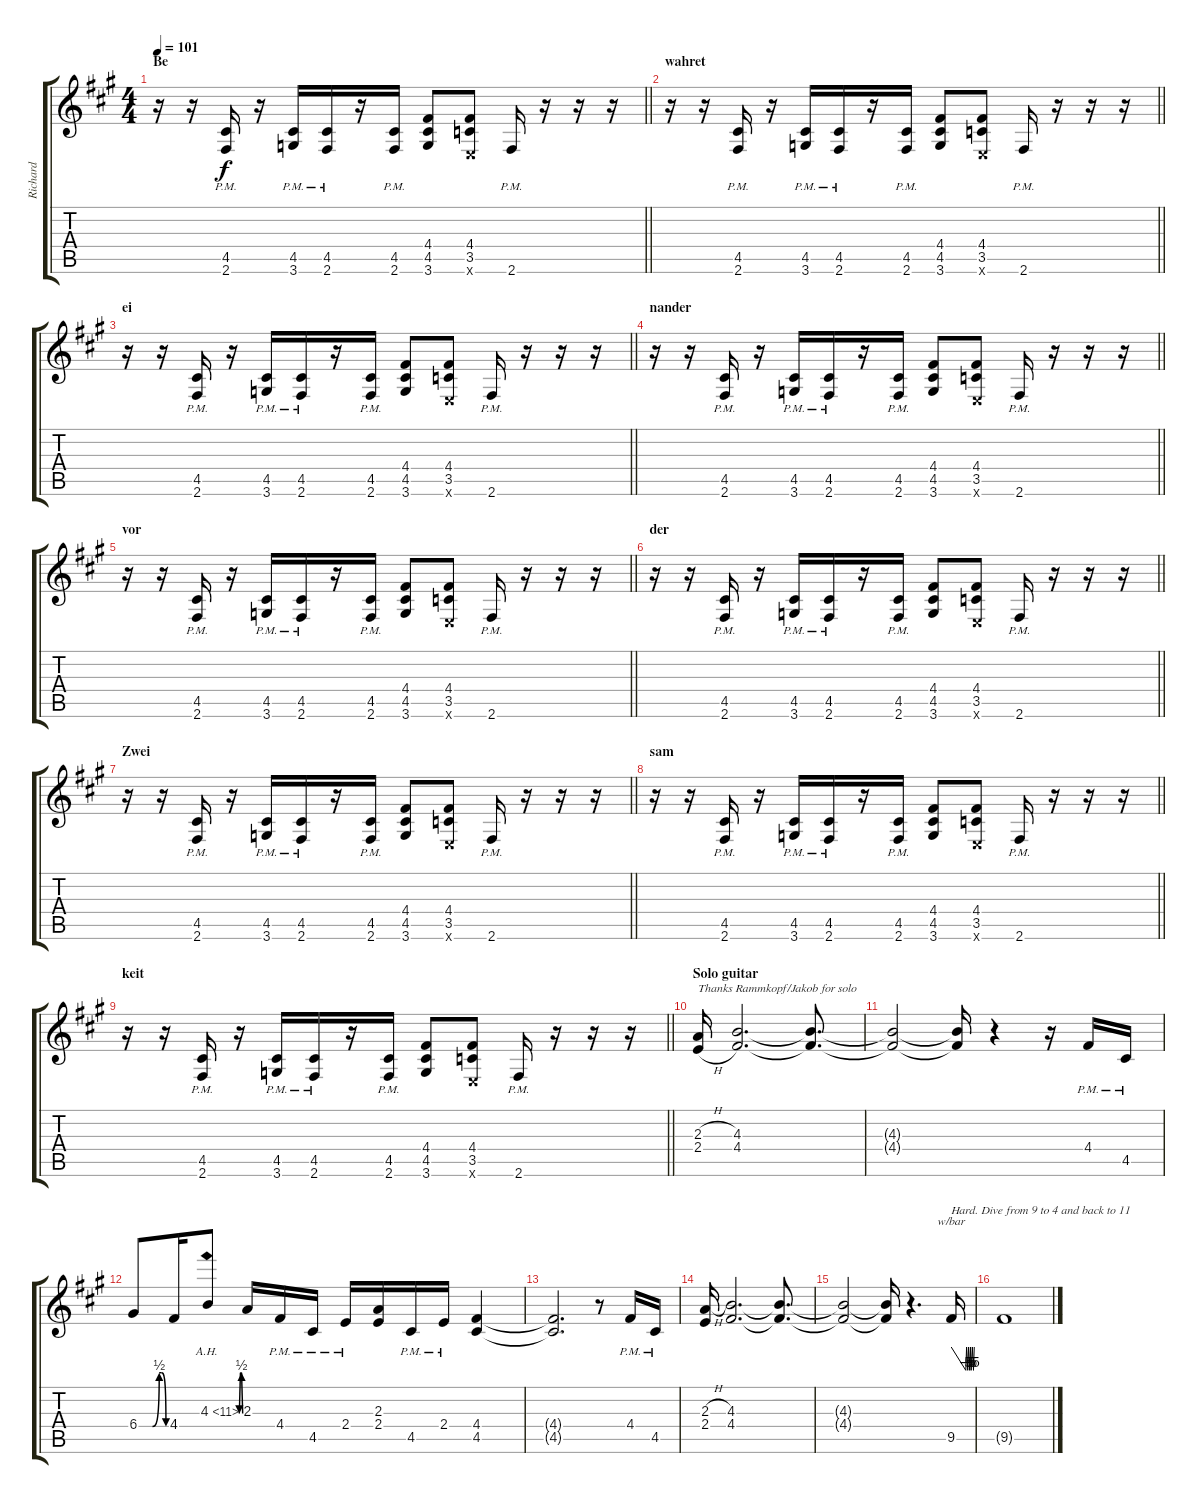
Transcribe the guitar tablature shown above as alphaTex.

\track ("Richard" "Richard") {instrument distortionguitar}
\staff {score tabs}
\tuning (E4 B3 G3 D3 A2 E2) {hide}
\ts (4 4)
\section ("" "Be")
\tempo 101
\clef g2
\barLineRight lightlight
\ks f#minor
r.16{dy f} r.16 (4.5{pm} 2.6{pm}).16 r.16 (4.5{pm} 3.6{pm}).16 (4.5{pm} 2.6{pm}).16 r.16 (4.5{pm} 2.6{pm}).16 (4.4 4.5 3.6).8 (4.4 3.5 0.6{x}).8 2.6{pm}.16 r.16 r.16 r.16 |
\section ("" "wahret")
\barLineRight lightlight
r.16 r.16 (4.5{pm} 2.6{pm}).16 r.16 (4.5{pm} 3.6{pm}).16 (4.5{pm} 2.6{pm}).16 r.16 (4.5{pm} 2.6{pm}).16 (4.4 4.5 3.6).8 (4.4 3.5 0.6{x}).8 2.6{pm}.16 r.16 r.16 r.16 |
\section ("" "ei")
\barLineRight lightlight
r.16 r.16 (4.5{pm} 2.6{pm}).16 r.16 (4.5{pm} 3.6{pm}).16 (4.5{pm} 2.6{pm}).16 r.16 (4.5{pm} 2.6{pm}).16 (4.4 4.5 3.6).8 (4.4 3.5 0.6{x}).8 2.6{pm}.16 r.16 r.16 r.16 |
\section ("" "nander")
\barLineRight lightlight
r.16 r.16 (4.5{pm} 2.6{pm}).16 r.16 (4.5{pm} 3.6{pm}).16 (4.5{pm} 2.6{pm}).16 r.16 (4.5{pm} 2.6{pm}).16 (4.4 4.5 3.6).8 (4.4 3.5 0.6{x}).8 2.6{pm}.16 r.16 r.16 r.16 |
\section ("" "vor")
\barLineRight lightlight
r.16 r.16 (4.5{pm} 2.6{pm}).16 r.16 (4.5{pm} 3.6{pm}).16 (4.5{pm} 2.6{pm}).16 r.16 (4.5{pm} 2.6{pm}).16 (4.4 4.5 3.6).8 (4.4 3.5 0.6{x}).8 2.6{pm}.16 r.16 r.16 r.16 |
\section ("" "der")
\barLineRight lightlight
r.16 r.16 (4.5{pm} 2.6{pm}).16 r.16 (4.5{pm} 3.6{pm}).16 (4.5{pm} 2.6{pm}).16 r.16 (4.5{pm} 2.6{pm}).16 (4.4 4.5 3.6).8 (4.4 3.5 0.6{x}).8 2.6{pm}.16 r.16 r.16 r.16 |
\section ("" "Zwei")
\barLineRight lightlight
r.16 r.16 (4.5{pm} 2.6{pm}).16 r.16 (4.5{pm} 3.6{pm}).16 (4.5{pm} 2.6{pm}).16 r.16 (4.5{pm} 2.6{pm}).16 (4.4 4.5 3.6).8 (4.4 3.5 0.6{x}).8 2.6{pm}.16 r.16 r.16 r.16 |
\section ("" "sam")
\barLineRight lightlight
r.16 r.16 (4.5{pm} 2.6{pm}).16 r.16 (4.5{pm} 3.6{pm}).16 (4.5{pm} 2.6{pm}).16 r.16 (4.5{pm} 2.6{pm}).16 (4.4 4.5 3.6).8 (4.4 3.5 0.6{x}).8 2.6{pm}.16 r.16 r.16 r.16 |
\section ("" "keit")
\barLineRight lightlight
r.16 r.16 (4.5{pm} 2.6{pm}).16 r.16 (4.5{pm} 3.6{pm}).16 (4.5{pm} 2.6{pm}).16 r.16 (4.5{pm} 2.6{pm}).16 (4.4 4.5 3.6).8 (4.4 3.5 0.6{x}).8 2.6{pm}.16 r.16 r.16 r.16 |
\section ("" "Solo guitar")
(2.3{h} 2.4{h}).16{txt "Thanks Rammkopf/Jakob for solo"} (4.3 4.4).2{d} (4.3{t} 4.4{t}).8{d} |
(4.3{t} 4.4{t}).2 (4.3{t} 4.4{t}).16 r.4 r.16 4.4{pm}.16 4.5{pm}.16 |
6.4{be (custom 0 0 15 0 30 0 45 2 50 2 60 0)}.8 4.4.16 4.3{be (custom 0 0 15 0 30 2 45 2 60 0) ah 7}.8 2.3.16 4.4{pm}.16 4.5{pm}.16 2.4{pm}.16 (2.3 2.4).16 4.5{pm}.16 2.4{pm}.16 (4.4 4.5).4 |
(4.4{t} 4.5{t}).2{d} r.8 4.4{pm}.16 4.5{pm}.16 |
(2.3{h} 2.4).16 (4.3 4.4).2{d} (4.3{t} 4.4{t}).8{d} |
(4.3{t} 4.4{t}).2 (4.3{t} 4.4{t}).16 r.4{d} 9.5.16{tbe (custom default 0 0 38 -20 40 0 43 -20 45 0 48 -20 50 0 52 -20 55 0 58 -20 60 0) txt "Hard. Dive from 9 to 4 and back to 11"} |
9.5{t}.1
